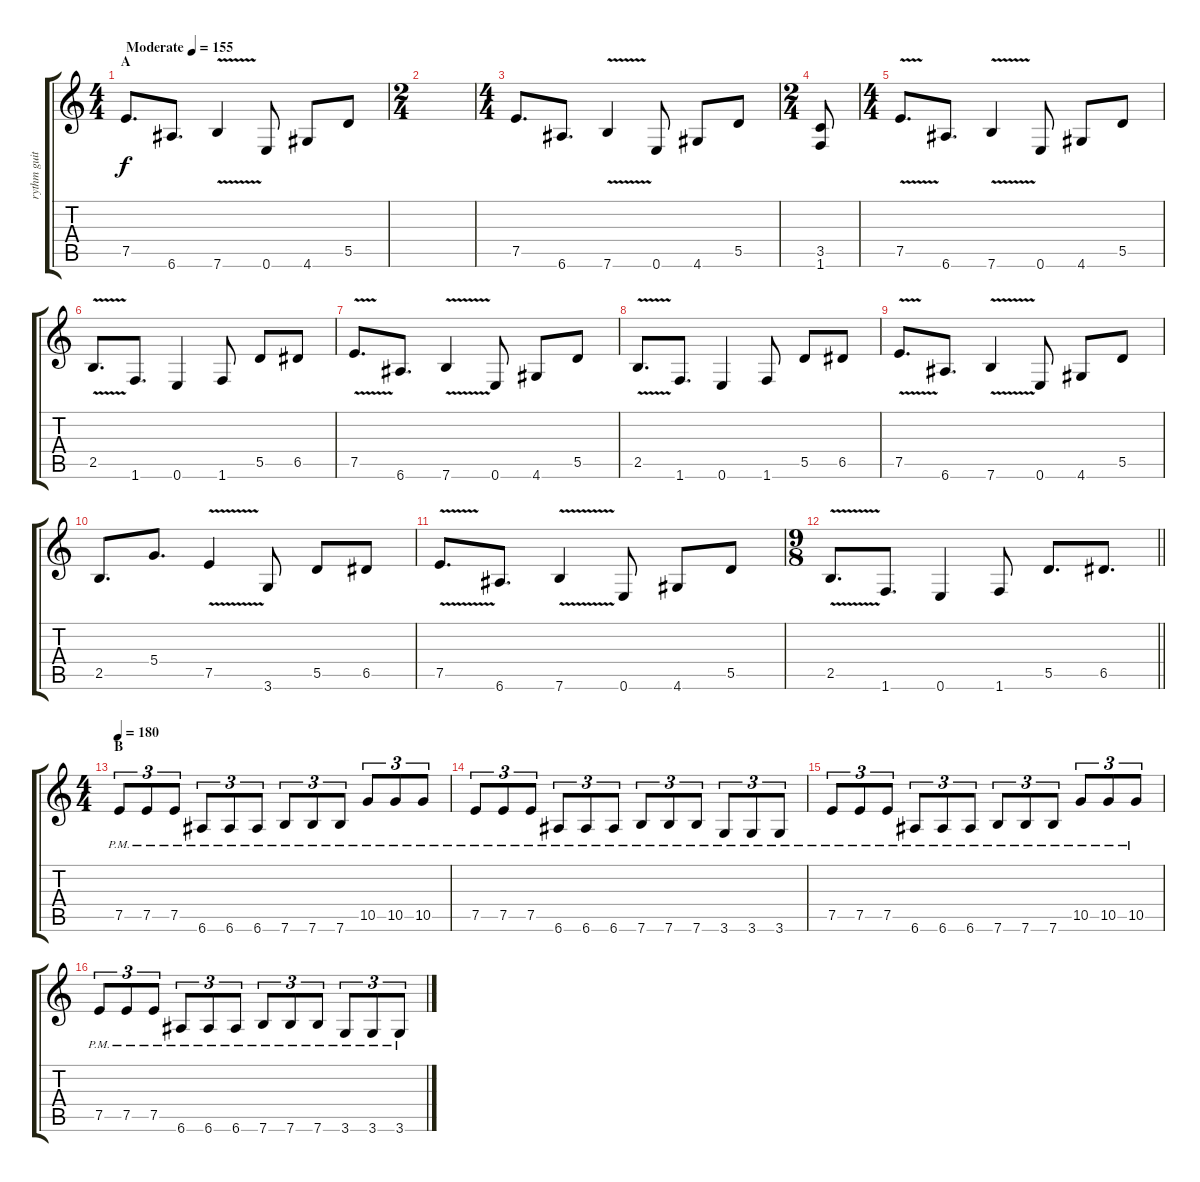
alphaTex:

\track ("rythm guitar 1" "rythm guit") {instrument distortionguitar}
\staff {score tabs}
\tuning (E4 B3 G3 D3 A2 E2) {hide}
\ts (4 4)
\section ("" "A")
\tempo (155 "Moderate")
\clef g2
\ks c
7.5.8{d dy f instrument distortionguitar} 6.6.8{d} 7.6{v}.4 0.6.8 4.6.8 5.5.8 |
\ts (2 4)
|
\ts (4 4)
7.5.8{d} 6.6.8{d} 7.6{v}.4 0.6.8 4.6.8 5.5.8 |
\ts (2 4)
(3.5 1.6).8 |
\ts (4 4)
7.5{v}.8{d} 6.6.8{d} 7.6{v}.4 0.6.8 4.6.8 5.5.8 |
2.5{v}.8{d} 1.6.8{d} 0.6.4 1.6.8 5.5.8 6.5.8 |
7.5{v}.8{d} 6.6.8{d} 7.6{v}.4 0.6.8 4.6.8 5.5.8 |
2.5{v}.8{d} 1.6.8{d} 0.6.4 1.6.8 5.5.8 6.5.8 |
7.5{v}.8{d} 6.6.8{d} 7.6{v}.4 0.6.8 4.6.8 5.5.8 |
2.5.8{d} 5.4.8{d} 7.5{v}.4 3.6.8 5.5.8 6.5.8 |
7.5{v}.8{d} 6.6.8{d} 7.6{v}.4 0.6.8 4.6.8 5.5.8 |
\ts (9 8)
\barLineRight lightlight
2.5{v}.8{d} 1.6.8{d} 0.6.4 1.6.8 5.5.8{d} 6.5.8{d} |
\ts (4 4)
\section ("" "B")
\tempo 180
7.5{pm}.8{tu (3 2)} 7.5{pm}.8{tu (3 2)} 7.5{pm}.8{tu (3 2)} 6.6{pm}.8{tu (3 2)} 6.6{pm}.8{tu (3 2)} 6.6{pm}.8{tu (3 2)} 7.6{pm}.8{tu (3 2)} 7.6{pm}.8{tu (3 2)} 7.6{pm}.8{tu (3 2)} 10.5{pm}.8{tu (3 2)} 10.5{pm}.8{tu (3 2)} 10.5{pm}.8{tu (3 2)} |
7.5{pm}.8{tu (3 2)} 7.5{pm}.8{tu (3 2)} 7.5{pm}.8{tu (3 2)} 6.6{pm}.8{tu (3 2)} 6.6{pm}.8{tu (3 2)} 6.6{pm}.8{tu (3 2)} 7.6{pm}.8{tu (3 2)} 7.6{pm}.8{tu (3 2)} 7.6{pm}.8{tu (3 2)} 3.6{pm}.8{tu (3 2)} 3.6{pm}.8{tu (3 2)} 3.6{pm}.8{tu (3 2)} |
7.5{pm}.8{tu (3 2)} 7.5{pm}.8{tu (3 2)} 7.5{pm}.8{tu (3 2)} 6.6{pm}.8{tu (3 2)} 6.6{pm}.8{tu (3 2)} 6.6{pm}.8{tu (3 2)} 7.6{pm}.8{tu (3 2)} 7.6{pm}.8{tu (3 2)} 7.6{pm}.8{tu (3 2)} 10.5{pm}.8{tu (3 2)} 10.5{pm}.8{tu (3 2)} 10.5{pm}.8{tu (3 2)} |
7.5{pm}.8{tu (3 2)} 7.5{pm}.8{tu (3 2)} 7.5{pm}.8{tu (3 2)} 6.6{pm}.8{tu (3 2)} 6.6{pm}.8{tu (3 2)} 6.6{pm}.8{tu (3 2)} 7.6{pm}.8{tu (3 2)} 7.6{pm}.8{tu (3 2)} 7.6{pm}.8{tu (3 2)} 3.6{pm}.8{tu (3 2)} 3.6{pm}.8{tu (3 2)} 3.6{pm}.8{tu (3 2)}
